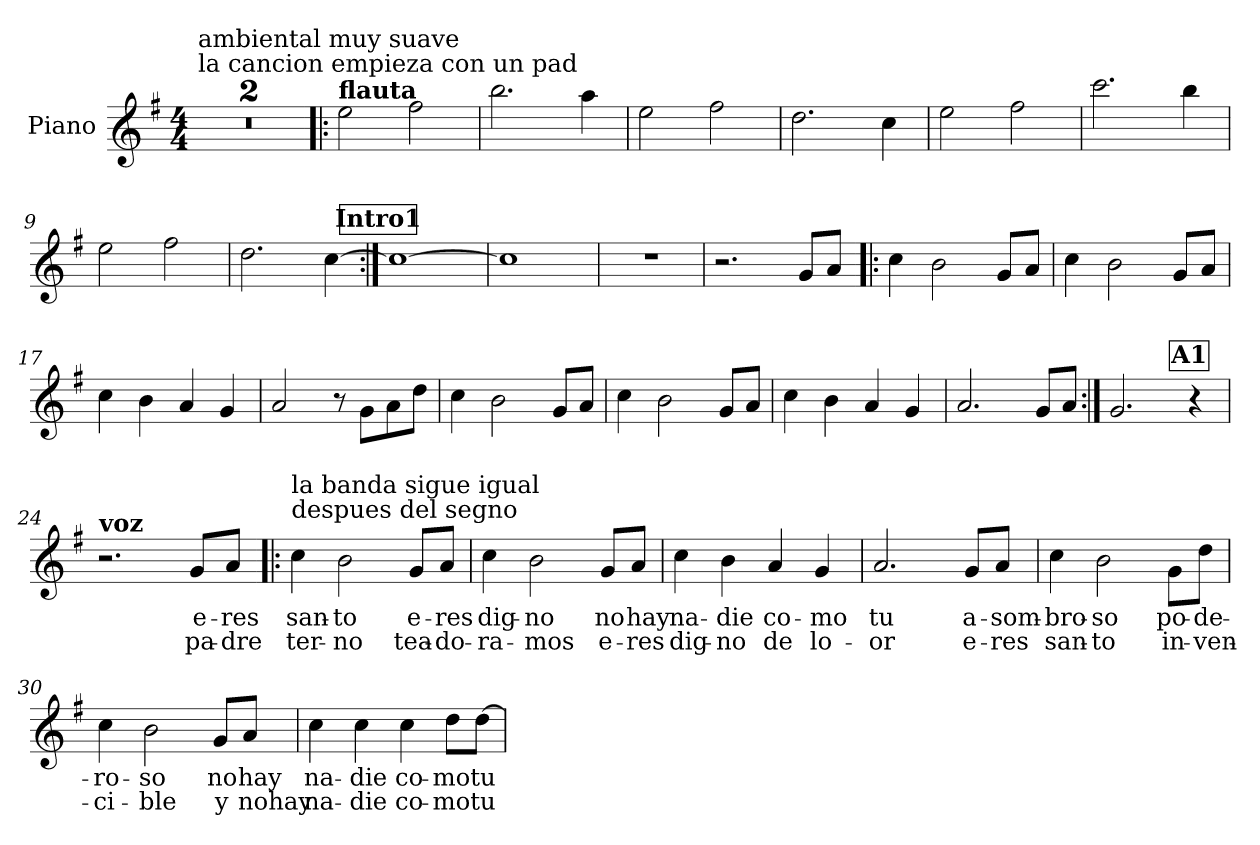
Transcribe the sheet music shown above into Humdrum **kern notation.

**kern	**text	**text
*part1	*part1	*part1
*staff1	*staff1	*staff1
*I"Piano	*	*
*I'Pno.	*	*
*clefG2	*	*
*k[f#]	*	*
*M4/4	*	*
*MM72	*	*
=1	=1	=1
!LO:TX:a:t=la cancion empieza con un pad	!	!
!LO:TX:a:t=ambiental muy suave	!	!
1re	.	.
=2	=2	=2
1r	.	.
=3!|:	=3!|:	=3!|:
!LO:TX:a:B:t=flauta	!	!
2ee\	.	.
2ff#\	.	.
=4	=4	=4
2.bb\	.	.
4aa\	.	.
!!LO:LB:g=z
=5	=5	=5
2ee\	.	.
2ff#\	.	.
=6	=6	=6
2.dd\	.	.
4cc\	.	.
=7	=7	=7
2ee\	.	.
2ff#\	.	.
=8	=8	=8
2.ccc\	.	.
4bb\	.	.
!!LO:LB:g=z
=9	=9	=9
2ee\	.	.
2ff#\	.	.
=10	=10	=10
2.dd\	.	.
[4cc\	.	.
!!LO:REH:place=s1:a:B:fs=14:t=Intro1
=11:|!	=11:|!	=11:|!
1cc_	.	.
=12	=12	=12
1cc]	.	.
!!LO:LB:g=z
=13	=13	=13
1r	.	.
=14	=14	=14
2.r	.	.
8g/L	.	.
8a/J	.	.
=15!|:	=15!|:	=15!|:
4cc\	.	.
2b\	.	.
8g/L	.	.
8a/J	.	.
=16	=16	=16
4cc\	.	.
2b\	.	.
8g/L	.	.
8a/J	.	.
!!LO:LB:g=z
=17	=17	=17
4cc\	.	.
4b\	.	.
4a/	.	.
4g/	.	.
=18	=18	=18
2a/	.	.
8r	.	.
8g\L	.	.
8a\	.	.
8dd\J	.	.
=19	=19	=19
4cc\	.	.
2b\	.	.
8g/L	.	.
8a/J	.	.
=20	=20	=20
4cc\	.	.
2b\	.	.
8g/L	.	.
8a/J	.	.
!!LO:LB:g=z
=21	=21	=21
4cc\	.	.
4b\	.	.
4a/	.	.
4g/	.	.
=22	=22	=22
2.a/	.	.
8g/L	.	.
8a/J	.	.
!!LO:REH:place=s1:a:B:fs=14:t=A1:qo=3
=23:|!	=23:|!	=23:|!
2.g/	.	.
4r	.	.
=24	=24	=24
!LO:TX:a:B:t=voz	!	!
2.r	.	.
!	!LO:LY:b	!LO:LY:b
8g/L	e-	pa-
!	!LO:LY:b	!LO:LY:b
8a/J	-res	-dre
!!LO:LB:g=z
=25!|:	=25!|:	=25!|:
!LO:TX:a:t=despues del segno	!	!
!LO:TX:a:t=la banda sigue igual	!	!
!	!LO:LY:b	!LO:LY:b
4cc\	san-	ter-
!	!LO:LY:b	!LO:LY:b
2b\	-to	-no
!	!LO:LY:b	!LO:LY:b
8g/L	e-	tea-
!	!LO:LY:b	!LO:LY:b
8a/J	-res	-do-
=26	=26	=26
!	!LO:LY:b	!LO:LY:b
4cc\	dig-	-ra-
!	!LO:LY:b	!LO:LY:b
2b\	-no	-mos
!	!LO:LY:b	!LO:LY:b
8g/L	no	e-
!	!LO:LY:b	!LO:LY:b
8a/J	hay	-res
=27	=27	=27
!	!LO:LY:b	!LO:LY:b
4cc\	na-	dig-
!	!LO:LY:b	!LO:LY:b
4b\	-die	-no
!	!LO:LY:b	!LO:LY:b
4a/	co-	de
!	!LO:LY:b	!LO:LY:b
4g/	-mo	lo-
=28	=28	=28
!	!LO:LY:b	!LO:LY:b
2.a/	tu	-or
!	!LO:LY:b	!LO:LY:b
8g/L	a-	e-
!	!LO:LY:b	!LO:LY:b
8a/J	-som-	-res
!!LO:LB:g=z
=29	=29	=29
!	!LO:LY:b	!LO:LY:b
4cc\	bro-	san-
!	!LO:LY:b	!LO:LY:b
2b\	-so	-to
!	!LO:LY:b	!LO:LY:b
8g\L	po-	in-
!	!LO:LY:b	!LO:LY:b
8dd\J	de-	-ven-
=30	=30	=30
!	!LO:LY:b	!LO:LY:b
4cc\	-ro-	-ci-
!	!LO:LY:b	!LO:LY:b
2b\	-so	-ble
!	!LO:LY:b	!LO:LY:b
8g/L	no	y
!	!LO:LY:b	!LO:LY:b
8a/J	hay	nohay
=31	=31	=31
!	!LO:LY:b	!LO:LY:b
4cc\	na-	na-
!	!LO:LY:b	!LO:LY:b
4cc\	-die	-die
!	!LO:LY:b	!LO:LY:b
4cc\	co-	co-
!	!LO:LY:b	!LO:LY:b
8dd\L	-mo	-mo
!	!LO:LY:b	!LO:LY:b
[8dd\J	tu	tu
=	=	=
*-	*-	*-
